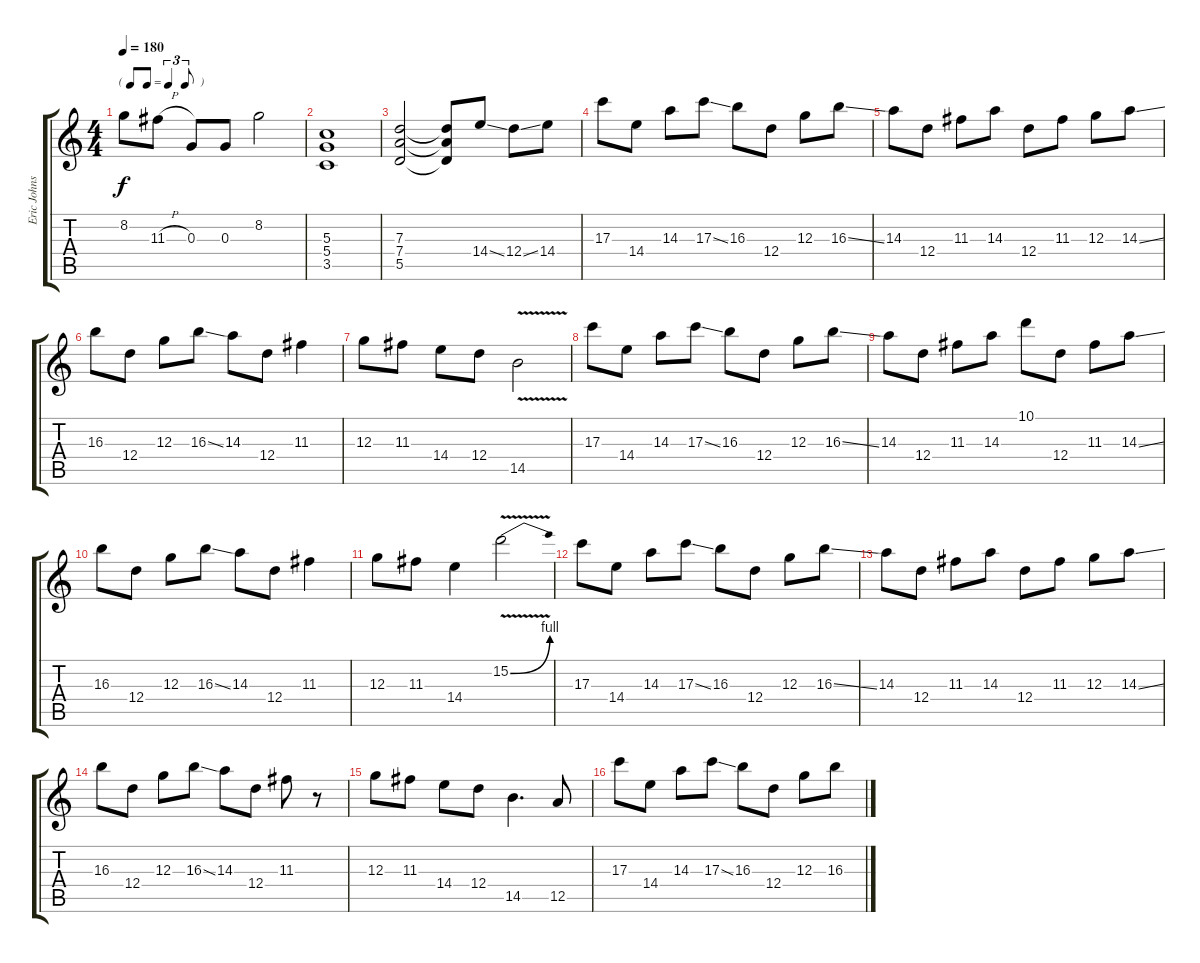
\track ("Eric Johnson" "Eric Johns") {instrument distortionguitar}
\staff {score tabs}
\tuning (E4 B3 G3 D3 A2 E2) {hide}
\ts (4 4)
\tf triplet8th
\tempo 180
\clef g2
\ks c
8.2.8{dy f} 11.3{h}.8 0.3.8 0.3.8 8.2.2 |
(5.3 5.4 3.5).1 |
(7.3 7.4 5.5).2 (7.3{t} 7.4{t} 5.5{t}).8 14.4{ss}.8 12.4{ss}.8 14.4.8 |
17.3.8 14.4.8 14.3.8 17.3{ss}.8 16.3.8 12.4.8 12.3.8 16.3{ss}.8 |
14.3.8 12.4.8 11.3.8 14.3.8 12.4.8 11.3.8 12.3.8 14.3{ss}.8 |
16.3.8 12.4.8 12.3.8 16.3{ss}.8 14.3.8 12.4.8 11.3.4 |
12.3.8 11.3.8 14.4.8 12.4.8 14.5{v}.2 |
17.3.8 14.4.8 14.3.8 17.3{ss}.8 16.3.8 12.4.8 12.3.8 16.3{ss}.8 |
14.3.8 12.4.8 11.3.8 14.3.8 10.1.8 12.4.8 11.3.8 14.3{ss}.8 |
16.3.8 12.4.8 12.3.8 16.3{ss}.8 14.3.8 12.4.8 11.3.4 |
12.3.8 11.3.8 14.4.4 15.2{be (bend 0 0 60 4) v}.2 |
17.3.8 14.4.8 14.3.8 17.3{ss}.8 16.3.8 12.4.8 12.3.8 16.3{ss}.8 |
14.3.8 12.4.8 11.3.8 14.3.8 12.4.8 11.3.8 12.3.8 14.3{ss}.8 |
16.3.8 12.4.8 12.3.8 16.3{ss}.8 14.3.8 12.4.8 11.3.8 r.8 |
12.3.8 11.3.8 14.4.8 12.4.8 14.5.4{d} 12.5.8 |
17.3.8 14.4.8 14.3.8 17.3{ss}.8 16.3.8 12.4.8 12.3.8 16.3{ss}.8
